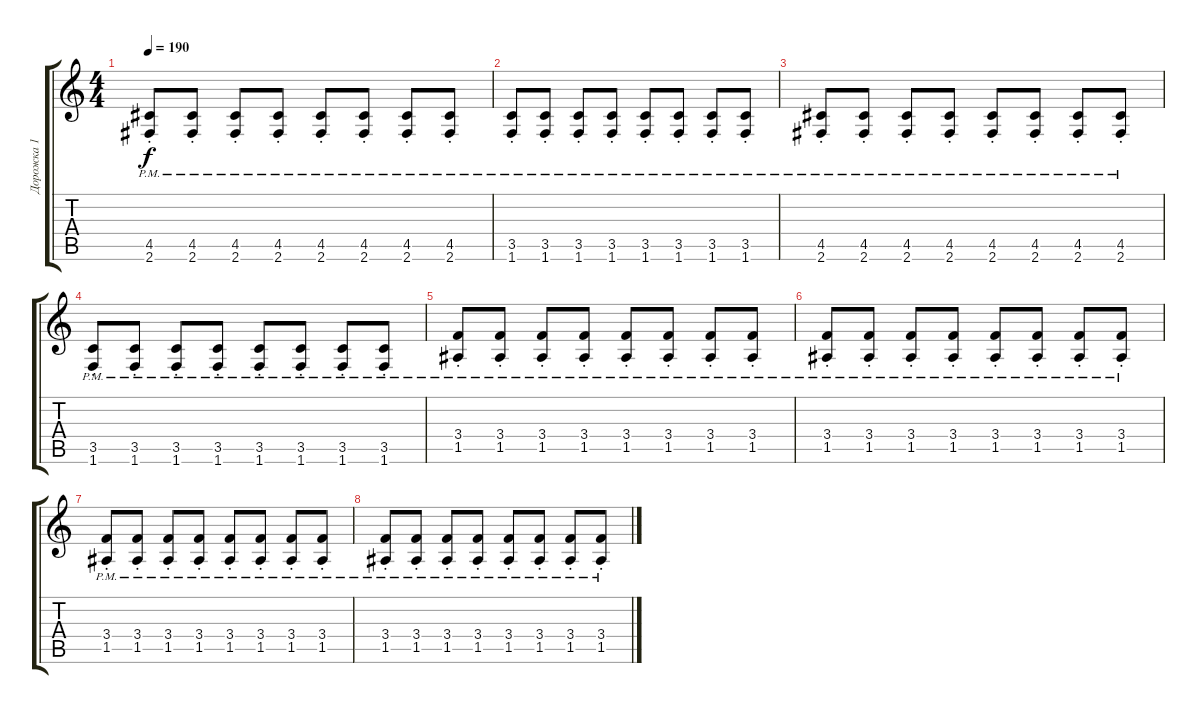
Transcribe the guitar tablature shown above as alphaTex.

\track ("Дорожка 1" "Дорожка 1") {instrument overdrivenguitar}
\staff {score tabs}
\tuning (E4 B3 G3 D3 A2 E2) {hide}
\ts (4 4)
\tempo 190
\clef g2
\ks c
(4.5{pm st} 2.6{pm st}).8{dy f} (4.5{pm st} 2.6{pm st}).8 (4.5{pm st} 2.6{pm st}).8 (4.5{pm st} 2.6{pm st}).8 (4.5{pm st} 2.6{pm st}).8 (4.5{pm st} 2.6{pm st}).8 (4.5{pm st} 2.6{pm st}).8 (4.5{pm st} 2.6{pm st}).8 |
(3.5{pm st} 1.6{pm st}).8 (3.5{pm st} 1.6{pm st}).8 (3.5{pm st} 1.6{pm st}).8 (3.5{pm st} 1.6{pm st}).8 (3.5{pm st} 1.6{pm st}).8 (3.5{pm st} 1.6{pm st}).8 (3.5{pm st} 1.6{pm st}).8 (3.5{pm st} 1.6{pm st}).8 |
(4.5{pm st} 2.6{pm st}).8 (4.5{pm st} 2.6{pm st}).8 (4.5{pm st} 2.6{pm st}).8 (4.5{pm st} 2.6{pm st}).8 (4.5{pm st} 2.6{pm st}).8 (4.5{pm st} 2.6{pm st}).8 (4.5{pm st} 2.6{pm st}).8 (4.5{pm st} 2.6{pm st}).8 |
(3.5{pm st} 1.6{pm st}).8 (3.5{pm st} 1.6{pm st}).8 (3.5{pm st} 1.6{pm st}).8 (3.5{pm st} 1.6{pm st}).8 (3.5{pm st} 1.6{pm st}).8 (3.5{pm st} 1.6{pm st}).8 (3.5{pm st} 1.6{pm st}).8 (3.5{pm st} 1.6{pm st}).8 |
(3.4{pm st} 1.5{pm st}).8 (3.4{pm st} 1.5{pm st}).8 (3.4{pm st} 1.5{pm st}).8 (3.4{pm st} 1.5{pm st}).8 (3.4{pm st} 1.5{pm st}).8 (3.4{pm st} 1.5{pm st}).8 (3.4{pm st} 1.5{pm st}).8 (3.4{pm st} 1.5{pm st}).8 |
(3.4{pm st} 1.5{pm st}).8 (3.4{pm st} 1.5{pm st}).8 (3.4{pm st} 1.5{pm st}).8 (3.4{pm st} 1.5{pm st}).8 (3.4{pm st} 1.5{pm st}).8 (3.4{pm st} 1.5{pm st}).8 (3.4{pm st} 1.5{pm st}).8 (3.4{pm st} 1.5{pm st}).8 |
(3.4{pm st} 1.5{pm st}).8 (3.4{pm st} 1.5{pm st}).8 (3.4{pm st} 1.5{pm st}).8 (3.4{pm st} 1.5{pm st}).8 (3.4{pm st} 1.5{pm st}).8 (3.4{pm st} 1.5{pm st}).8 (3.4{pm st} 1.5{pm st}).8 (3.4{pm st} 1.5{pm st}).8 |
(3.4{pm st} 1.5{pm st}).8 (3.4{pm st} 1.5{pm st}).8 (3.4{pm st} 1.5{pm st}).8 (3.4{pm st} 1.5{pm st}).8 (3.4{pm st} 1.5{pm st}).8 (3.4{pm st} 1.5{pm st}).8 (3.4{pm st} 1.5{pm st}).8 (3.4{pm st} 1.5{pm st}).8
